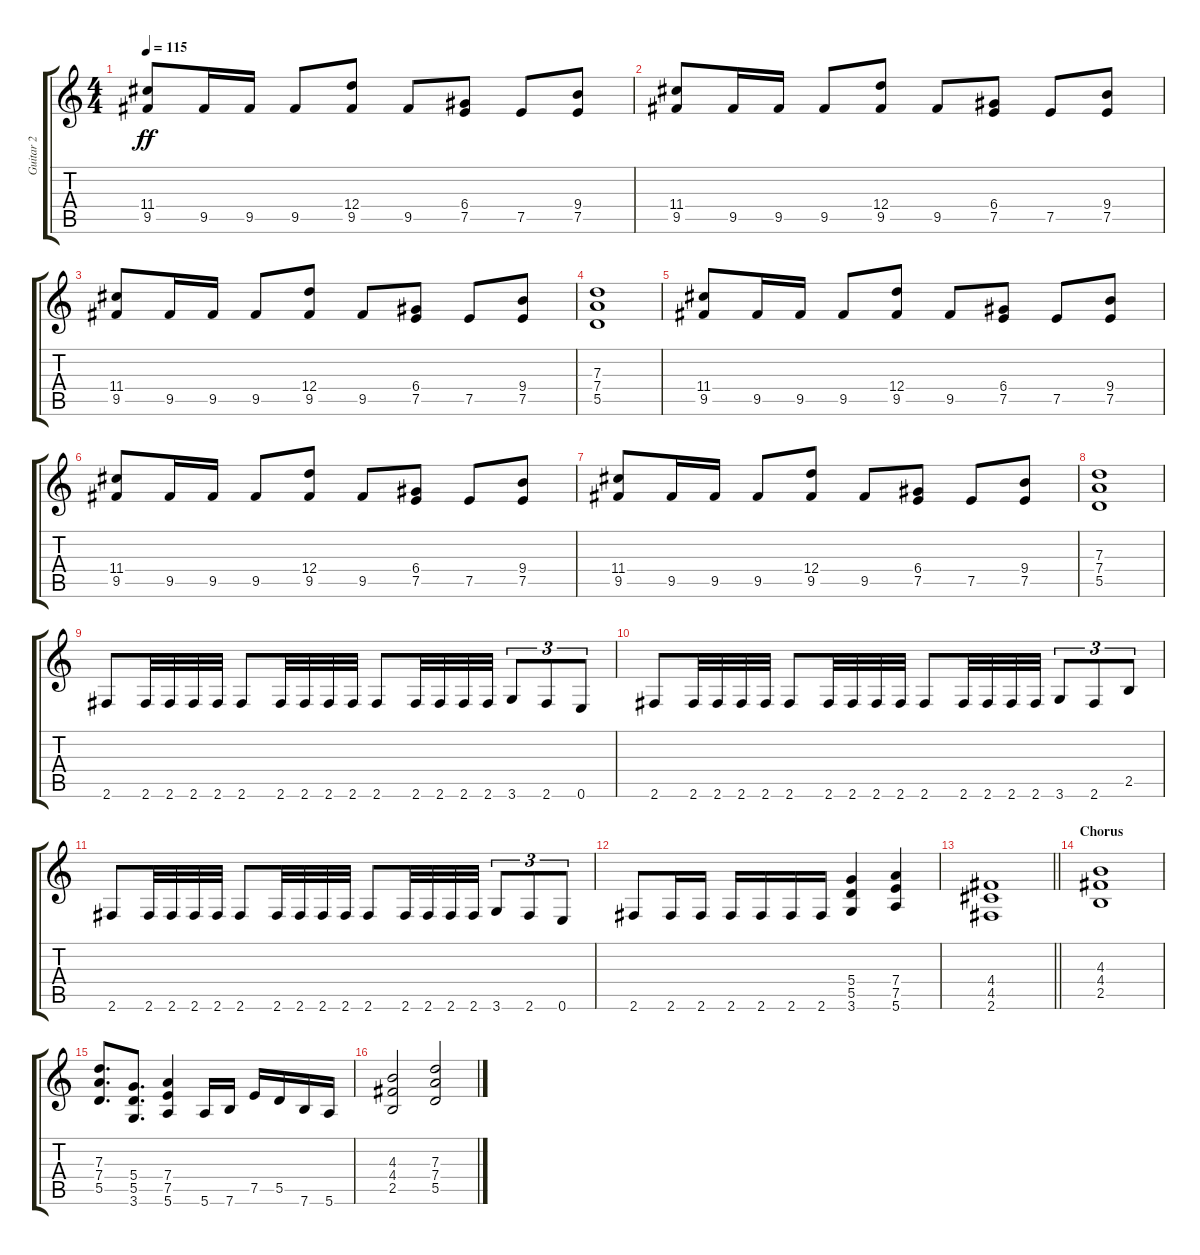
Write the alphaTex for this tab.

\track ("Guitar 2" "Guitar 2") {instrument distortionguitar}
\staff {score tabs}
\tuning (E4 B3 G3 D3 A2 E2) {hide}
\ts (4 4)
\tempo 115
\clef g2
\ks c
(11.4 9.5).8{dy ff} 9.5.16 9.5.16 9.5.8 (12.4 9.5).8 9.5.8 (6.4 7.5).8 7.5.8 (9.4 7.5).8 |
(11.4 9.5).8 9.5.16 9.5.16 9.5.8 (12.4 9.5).8 9.5.8 (6.4 7.5).8 7.5.8 (9.4 7.5).8 |
(11.4 9.5).8 9.5.16 9.5.16 9.5.8 (12.4 9.5).8 9.5.8 (6.4 7.5).8 7.5.8 (9.4 7.5).8 |
(7.3 7.4 5.5).1 |
(11.4 9.5).8 9.5.16 9.5.16 9.5.8 (12.4 9.5).8 9.5.8 (6.4 7.5).8 7.5.8 (9.4 7.5).8 |
(11.4 9.5).8 9.5.16 9.5.16 9.5.8 (12.4 9.5).8 9.5.8 (6.4 7.5).8 7.5.8 (9.4 7.5).8 |
(11.4 9.5).8 9.5.16 9.5.16 9.5.8 (12.4 9.5).8 9.5.8 (6.4 7.5).8 7.5.8 (9.4 7.5).8 |
(7.3 7.4 5.5).1 |
2.6.8 2.6.32 2.6.32 2.6.32 2.6.32 2.6.8 2.6.32 2.6.32 2.6.32 2.6.32 2.6.8 2.6.32 2.6.32 2.6.32 2.6.32 3.6.8{tu (3 2)} 2.6.8{tu (3 2)} 0.6.8{tu (3 2)} |
2.6.8 2.6.32 2.6.32 2.6.32 2.6.32 2.6.8 2.6.32 2.6.32 2.6.32 2.6.32 2.6.8 2.6.32 2.6.32 2.6.32 2.6.32 3.6.8{tu (3 2)} 2.6.8{tu (3 2)} 2.5.8{tu (3 2)} |
2.6.8 2.6.32 2.6.32 2.6.32 2.6.32 2.6.8 2.6.32 2.6.32 2.6.32 2.6.32 2.6.8 2.6.32 2.6.32 2.6.32 2.6.32 3.6.8{tu (3 2)} 2.6.8{tu (3 2)} 0.6.8{tu (3 2)} |
2.6.8 2.6.16 2.6.16 2.6.16 2.6.16 2.6.16 2.6.16 (5.4 5.5 3.6).4 (7.4 7.5 5.6).4 |
\barLineRight lightlight
(4.4 4.5 2.6).1 |
\section ("" "Chorus")
(4.3 4.4 2.5).1 |
(7.3 7.4 5.5).8{d} (5.4 5.5 3.6).8{d} (7.4 7.5 5.6).4 5.6.16 7.6.16 7.5.16 5.5.16 7.6.16 5.6.16 |
(4.3 4.4 2.5).2 (7.3 7.4 5.5).2
